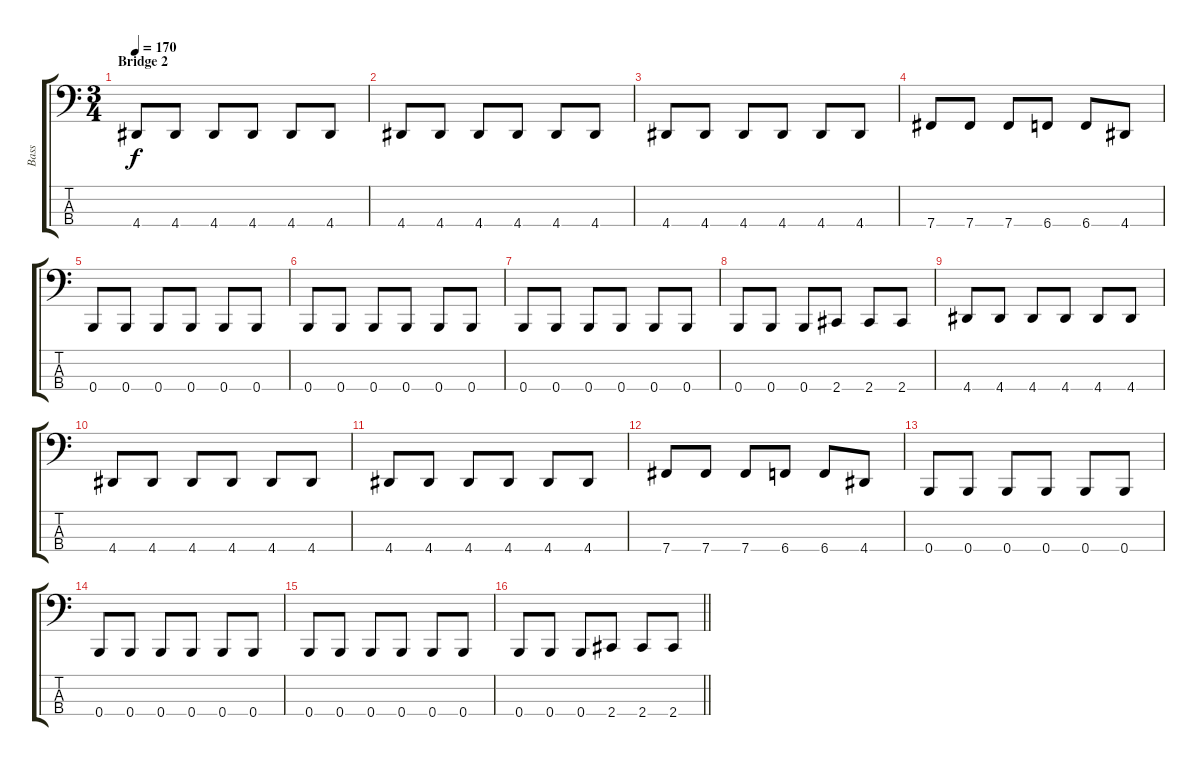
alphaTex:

\track ("Bass" "Bass") {instrument electricbassfinger}
\staff {score tabs}
\tuning (E2 B1 Gb1 B0) {hide}
\ts (3 4)
\section ("" "Bridge 2")
\tempo 170
\clef f4
\ks c
4.4.8{dy f} 4.4.8 4.4.8 4.4.8 4.4.8 4.4.8 |
4.4.8 4.4.8 4.4.8 4.4.8 4.4.8 4.4.8 |
4.4.8 4.4.8 4.4.8 4.4.8 4.4.8 4.4.8 |
7.4.8 7.4.8 7.4.8 6.4.8 6.4.8 4.4.8 |
0.4.8 0.4.8 0.4.8 0.4.8 0.4.8 0.4.8 |
0.4.8 0.4.8 0.4.8 0.4.8 0.4.8 0.4.8 |
0.4.8 0.4.8 0.4.8 0.4.8 0.4.8 0.4.8 |
0.4.8 0.4.8 0.4.8 2.4.8 2.4.8 2.4.8 |
4.4.8 4.4.8 4.4.8 4.4.8 4.4.8 4.4.8 |
4.4.8 4.4.8 4.4.8 4.4.8 4.4.8 4.4.8 |
4.4.8 4.4.8 4.4.8 4.4.8 4.4.8 4.4.8 |
7.4.8 7.4.8 7.4.8 6.4.8 6.4.8 4.4.8 |
0.4.8 0.4.8 0.4.8 0.4.8 0.4.8 0.4.8 |
0.4.8 0.4.8 0.4.8 0.4.8 0.4.8 0.4.8 |
0.4.8 0.4.8 0.4.8 0.4.8 0.4.8 0.4.8 |
\barLineRight lightlight
0.4.8 0.4.8 0.4.8 2.4.8 2.4.8 2.4.8
